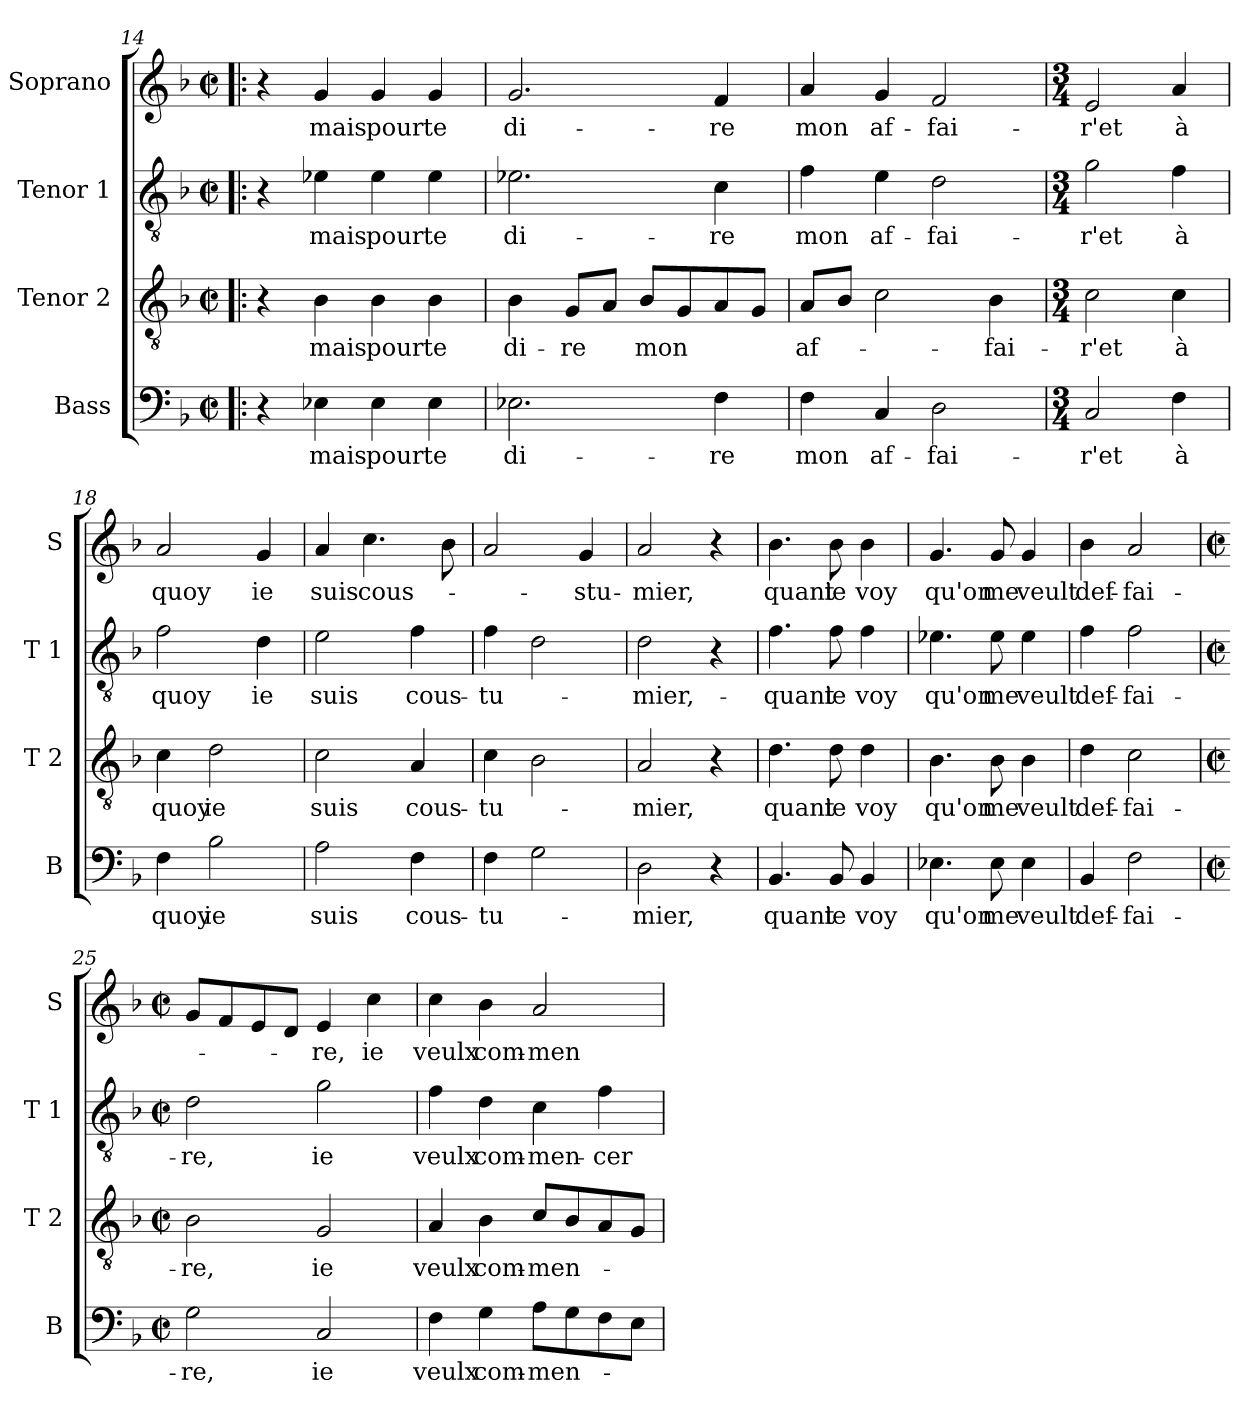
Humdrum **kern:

**kern	**text	**kern	**text	**kern	**text	**kern	**text
*part4	*part4	*part3	*part3	*part2	*part2	*part1	*part1
*staff4	*staff4	*staff3	*staff3	*staff2	*staff2	*staff1	*staff1
*I"Bass	*	*I"Tenor 2	*	*I"Tenor 1	*	*I"Soprano	*
*I'B	*	*I'T 2	*	*I'T 1	*	*I'S	*
*clefF4	*	*clefGv2	*	*clefGv2	*	*clefG2	*
*k[b-]	*	*k[b-]	*	*k[b-]	*	*k[b-]	*
*F:	*	*F:	*	*F:	*	*F:	*
*M2/2	*	*M2/2	*	*M2/2	*	*M2/2	*
*met(c|)	*	*met(c|)	*	*met(c|)	*	*met(c|)	*
=14!|:	=14!|:	=14!|:	=14!|:	=14!|:	=14!|:	=14!|:	=14!|:
4r	.	4r	.	4r	.	4r	.
!	!LO:LY:b	!	!LO:LY:b	!	!LO:LY:b	!	!LO:LY:b
4E-X\	mais	4B-\	mais	4e-X\	mais	4g/	mais
!	!LO:LY:b	!	!LO:LY:b	!	!LO:LY:b	!	!LO:LY:b
4E-\	pour	4B-\	pour	4e-\	pour	4g/	pour
!	!LO:LY:b	!	!LO:LY:b	!	!LO:LY:b	!	!LO:LY:b
4E-\	te	4B-\	te	4e-\	te	4g/	te
=15	=15	=15	=15	=15	=15	=15	=15
!	!LO:LY:b	!	!LO:LY:b	!	!LO:LY:b	!	!LO:LY:b
2.E-X\	di-	4B-\	di-	2.e-X\	di-	2.g/	di-
!	!	!	!LO:LY:b	!	!	!	!
.	.	8G/L	-re	.	.	.	.
.	.	8A/J	.	.	.	.	.
!	!	!	!LO:LY:b	!	!	!	!
.	.	8B-/L	mon	.	.	.	.
.	.	8G/	.	.	.	.	.
!	!LO:LY:b	!	!	!	!LO:LY:b	!	!LO:LY:b
4F\	-re	8A/	.	4c\	-re	4f/	-re
.	.	8G/J	.	.	.	.	.
=16	=16	=16	=16	=16	=16	=16	=16
!	!LO:LY:b	!	!LO:LY:b	!	!LO:LY:b	!	!LO:LY:b
4F\	mon	8A/L	af-	4f\	mon	4a/	mon
.	.	8B-/J	.	.	.	.	.
!	!LO:LY:b	!	!	!	!LO:LY:b	!	!LO:LY:b
4C/	af-	2c\	.	4e\	af-	4g/	af-
!	!LO:LY:b	!	!	!	!LO:LY:b	!	!LO:LY:b
2D\	-fai-	.	.	2d\	-fai-	2f/	-fai-
!	!	!	!LO:LY:b	!	!	!	!
.	.	4B-\	-fai-	.	.	.	.
!!LO:LB:g=z
=17	=17	=17	=17	=17	=17	=17	=17
*M3/4	*	*M3/4	*	*M3/4	*	*M3/4	*
!	!LO:LY:b	!	!LO:LY:b	!	!LO:LY:b	!	!LO:LY:b
2C/	-r'et	2c\	-r'et	2g\	-r'et	2e/	-r'et
!	!LO:LY:b	!	!LO:LY:b	!	!LO:LY:b	!	!LO:LY:b
4F\	à	4c\	à	4f\	à	4a/	à
=18	=18	=18	=18	=18	=18	=18	=18
!	!LO:LY:b	!	!LO:LY:b	!	!LO:LY:b	!	!LO:LY:b
4F\	quoy	4c\	quoy	2f\	quoy	2a/	quoy
!	!LO:LY:b	!	!LO:LY:b	!	!	!	!
2B-\	ie	2d\	ie	.	.	.	.
!	!	!	!	!	!LO:LY:b	!	!LO:LY:b
.	.	.	.	4d\	ie	4g/	ie
=19	=19	=19	=19	=19	=19	=19	=19
!	!LO:LY:b	!	!LO:LY:b	!	!LO:LY:b	!	!LO:LY:b
2A\	suis	2c\	suis	2e\	suis	4a/	suis
!	!	!	!	!	!	!	!LO:LY:b
.	.	.	.	.	.	4.cc\	cous-
!	!LO:LY:b	!	!LO:LY:b	!	!LO:LY:b	!	!
4F\	cous-	4A/	cous-	4f\	cous-	.	.
.	.	.	.	.	.	8b-\	.
=20	=20	=20	=20	=20	=20	=20	=20
!	!LO:LY:b	!	!LO:LY:b	!	!LO:LY:b	!	!
4F\	-tu-	4c\	-tu-	4f\	-tu-	2a/	.
2G\	.	2B-\	.	2d\	.	.	.
!	!	!	!	!	!	!	!LO:LY:b
.	.	.	.	.	.	4g/	-stu-
=21	=21	=21	=21	=21	=21	=21	=21
!	!LO:LY:b	!	!LO:LY:b	!	!LO:LY:b	!	!LO:LY:b
2D\	-mier,	2A/	-mier,	2d\	-mier,-	2a/	-mier,
4r	.	4r	.	4r	.	4r	.
=22	=22	=22	=22	=22	=22	=22	=22
!	!LO:LY:b	!	!LO:LY:b	!	!LO:LY:b	!	!LO:LY:b
4.BB-/	quant	4.d\	quant	4.f\	-quant	4.b-\	quant
!	!LO:LY:b	!	!LO:LY:b	!	!LO:LY:b	!	!LO:LY:b
8BB-/	ie	8d\	ie	8f\	ie	8b-\	ie
!	!LO:LY:b	!	!LO:LY:b	!	!LO:LY:b	!	!LO:LY:b
4BB-/	voy	4d\	voy	4f\	voy	4b-\	voy
!!LO:LB:g=z
=23	=23	=23	=23	=23	=23	=23	=23
!	!LO:LY:b	!	!LO:LY:b	!	!LO:LY:b	!	!LO:LY:b
4.E-X\	qu'on	4.B-\	qu'on	4.e-X\	qu'on	4.g/	qu'on
!	!LO:LY:b	!	!LO:LY:b	!	!LO:LY:b	!	!LO:LY:b
8E-\	me	8B-\	me	8e-\	me	8g/	me
!	!LO:LY:b	!	!LO:LY:b	!	!LO:LY:b	!	!LO:LY:b
4E-\	veult	4B-\	veult	4e-\	veult	4g/	veult
=24	=24	=24	=24	=24	=24	=24	=24
!	!LO:LY:b	!	!LO:LY:b	!	!LO:LY:b	!	!LO:LY:b
4BB-/	def-	4d\	def-	4f\	def-	4b-\	def-
!	!LO:LY:b	!	!LO:LY:b	!	!LO:LY:b	!	!LO:LY:b
2F\	-fai-	2c\	-fai-	2f\	-fai-	2a/	-fai-
=25	=25	=25	=25	=25	=25	=25	=25
*M2/2	*	*M2/2	*	*M2/2	*	*M2/2	*
*met(c|)	*	*met(c|)	*	*met(c|)	*	*met(c|)	*
!	!LO:LY:b	!	!LO:LY:b	!	!LO:LY:b	!	!
2G\	-re,	2B-\	-re,	2d\	-re,	8g/L	.
.	.	.	.	.	.	8f/	.
.	.	.	.	.	.	8e/	.
.	.	.	.	.	.	8d/J	.
!	!LO:LY:b	!	!LO:LY:b	!	!LO:LY:b	!	!LO:LY:b
2C/	ie	2G/	ie	2g\	ie	4e/	-re,
!	!	!	!	!	!	!	!LO:LY:b
.	.	.	.	.	.	4cc\	ie
=26	=26	=26	=26	=26	=26	=26	=26
!	!LO:LY:b	!	!LO:LY:b	!	!LO:LY:b	!	!LO:LY:b
4F\	veulx	4A/	veulx	4f\	veulx	4cc\	veulx
!	!LO:LY:b	!	!LO:LY:b	!	!LO:LY:b	!	!LO:LY:b
4G\	com-	4B-\	com-	4d\	com-	4b-\	com-
!	!LO:LY:b	!	!LO:LY:b	!	!LO:LY:b	!	!LO:LY:b
8A\L	-men-	8c/L	-men-	4c\	-men-	2a/	-men-
8G\	.	8B-/	.	.	.	.	.
!	!	!	!	!	!LO:LY:b	!	!
8F\	.	8A/	.	4f\	-cer	.	.
8E\J	.	8G/J	.	.	.	.	.
=	=	=	=	=	=	=	=
*-	*-	*-	*-	*-	*-	*-	*-
